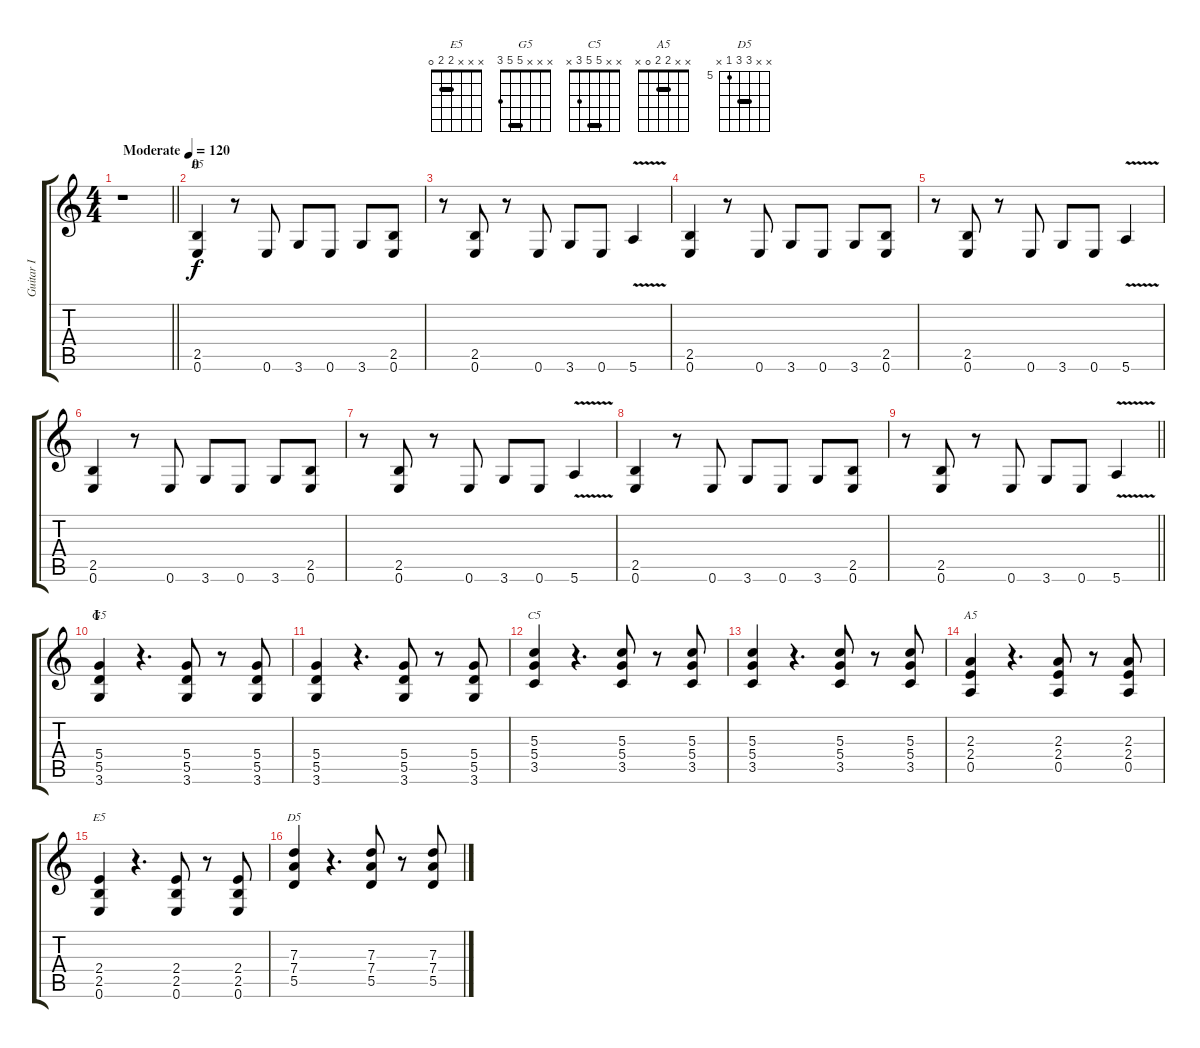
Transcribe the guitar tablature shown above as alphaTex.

\track ("Guitar I" "Guitar I") {instrument distortionguitar}
\staff {score tabs}
\tuning (E4 B3 G3 D3 A2 E2) {hide}
\chord ("E5" x x x x 2 0)
\chord ("G5" x x x 5 5 3) {barre 5}
\chord ("C5" x x 5 5 3 x) {barre 5}
\chord ("A5" x x 2 2 0 x) {barre 2}
\chord ("E5" x x x 2 2 0) {barre 2}
\chord ("D5" x x 7 7 5 x) {firstfret 5 barre 7}
\ts (4 4)
\tempo (120 "Moderate")
\clef g2
\barLineRight lightlight
\ks c
r.1{dy f instrument distortionguitar} |
\section ("" "0")
(2.5 0.6).4{ch "E5"} r.8 0.6.8 3.6.8 0.6.8 3.6.8 (2.5 0.6).8 |
r.8 (2.5 0.6).8 r.8 0.6.8 3.6.8 0.6.8 5.6{v}.4 |
(2.5 0.6).4 r.8 0.6.8 3.6.8 0.6.8 3.6.8 (2.5 0.6).8 |
r.8 (2.5 0.6).8 r.8 0.6.8 3.6.8 0.6.8 5.6{v}.4 |
(2.5 0.6).4 r.8 0.6.8 3.6.8 0.6.8 3.6.8 (2.5 0.6).8 |
r.8 (2.5 0.6).8 r.8 0.6.8 3.6.8 0.6.8 5.6{v}.4 |
(2.5 0.6).4 r.8 0.6.8 3.6.8 0.6.8 3.6.8 (2.5 0.6).8 |
\barLineRight lightlight
r.8 (2.5 0.6).8 r.8 0.6.8 3.6.8 0.6.8 5.6{v}.4 |
\section ("" "I")
(5.4 5.5 3.6).4{ch "G5"} r.4{d} (5.4 5.5 3.6).8 r.8 (5.4 5.5 3.6).8 |
(5.4 5.5 3.6).4 r.4{d} (5.4 5.5 3.6).8 r.8 (5.4 5.5 3.6).8 |
(5.3 5.4 3.5).4{ch "C5"} r.4{d} (5.3 5.4 3.5).8 r.8 (5.3 5.4 3.5).8 |
(5.3 5.4 3.5).4 r.4{d} (5.3 5.4 3.5).8 r.8 (5.3 5.4 3.5).8 |
(2.3 2.4 0.5).4{ch "A5"} r.4{d} (2.3 2.4 0.5).8 r.8 (2.3 2.4 0.5).8 |
(2.4 2.5 0.6).4{ch "E5"} r.4{d} (2.4 2.5 0.6).8 r.8 (2.4 2.5 0.6).8 |
(7.3 7.4 5.5).4{ch "D5"} r.4{d} (7.3 7.4 5.5).8 r.8 (7.3 7.4 5.5).8
